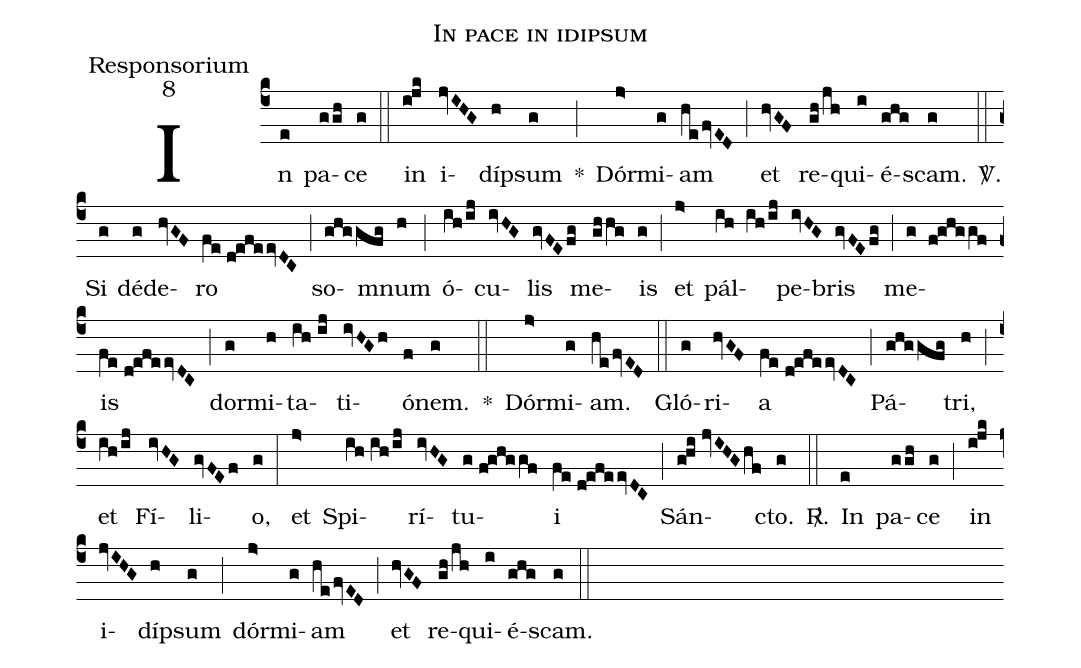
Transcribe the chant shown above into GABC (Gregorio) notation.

name:In pace in idipsum;
office-part:Responsorium;
mode:8;
%%
(c4) In(e) pa(ggh)ce(g) (::) in(i!jk) i(jvIHG)dí(h)psum(g) *(;) Dór(j>)mi(g)am(he/fvED) (;) et(hvGF) re(gh/jh)qui(i)é(ghg)scam.(g) <sp>V/</sp>.(::) Si(g) dé(g)de(hvGF)ro(fe//d!efeevDC) (;) so(ghggfg)mnum(h) (;) ó(ih/ij)cu(ivHG)lis(gvFEfg) me(ghhg)is(g) (;) et(j>) pál(ih ih/ij)pe(ivHG)bris(gvFEfg) (;) me(g f!ghggf)is(fe//d!efeevDC) (;) dor(g)mi(h)ta(ih//ij)ti(ivHGh)ó(f)nem.(g) *(::) Dór(j>)mi(g)am.(he/fvED) (::) Gló(g)ri(hvGF)a(fe//d!efeevDC) (;) Pá(ghggfg)tri,(h) (;) et(ih/ij) Fí(ivHG)li(gvFEf)o,(g) (:) et(j>) Spi(ih//ih/ij)rí(ivHG)tu(g//f!ghggf)i(fe//d!efeevDC) (;) Sán(g!hi//jvIHG/hqf)cto.(g) <sp>R/</sp>.(::) In(e) pa(ggh)ce(g) (;) in(i!jk) i(jvIHG)dí(h)psum(g) (;) dór(j>)mi(g)am(he/fvED) (;) et(hvGF) re(gh/jh)qui(i)é(ghg)scam.(g) (::)
